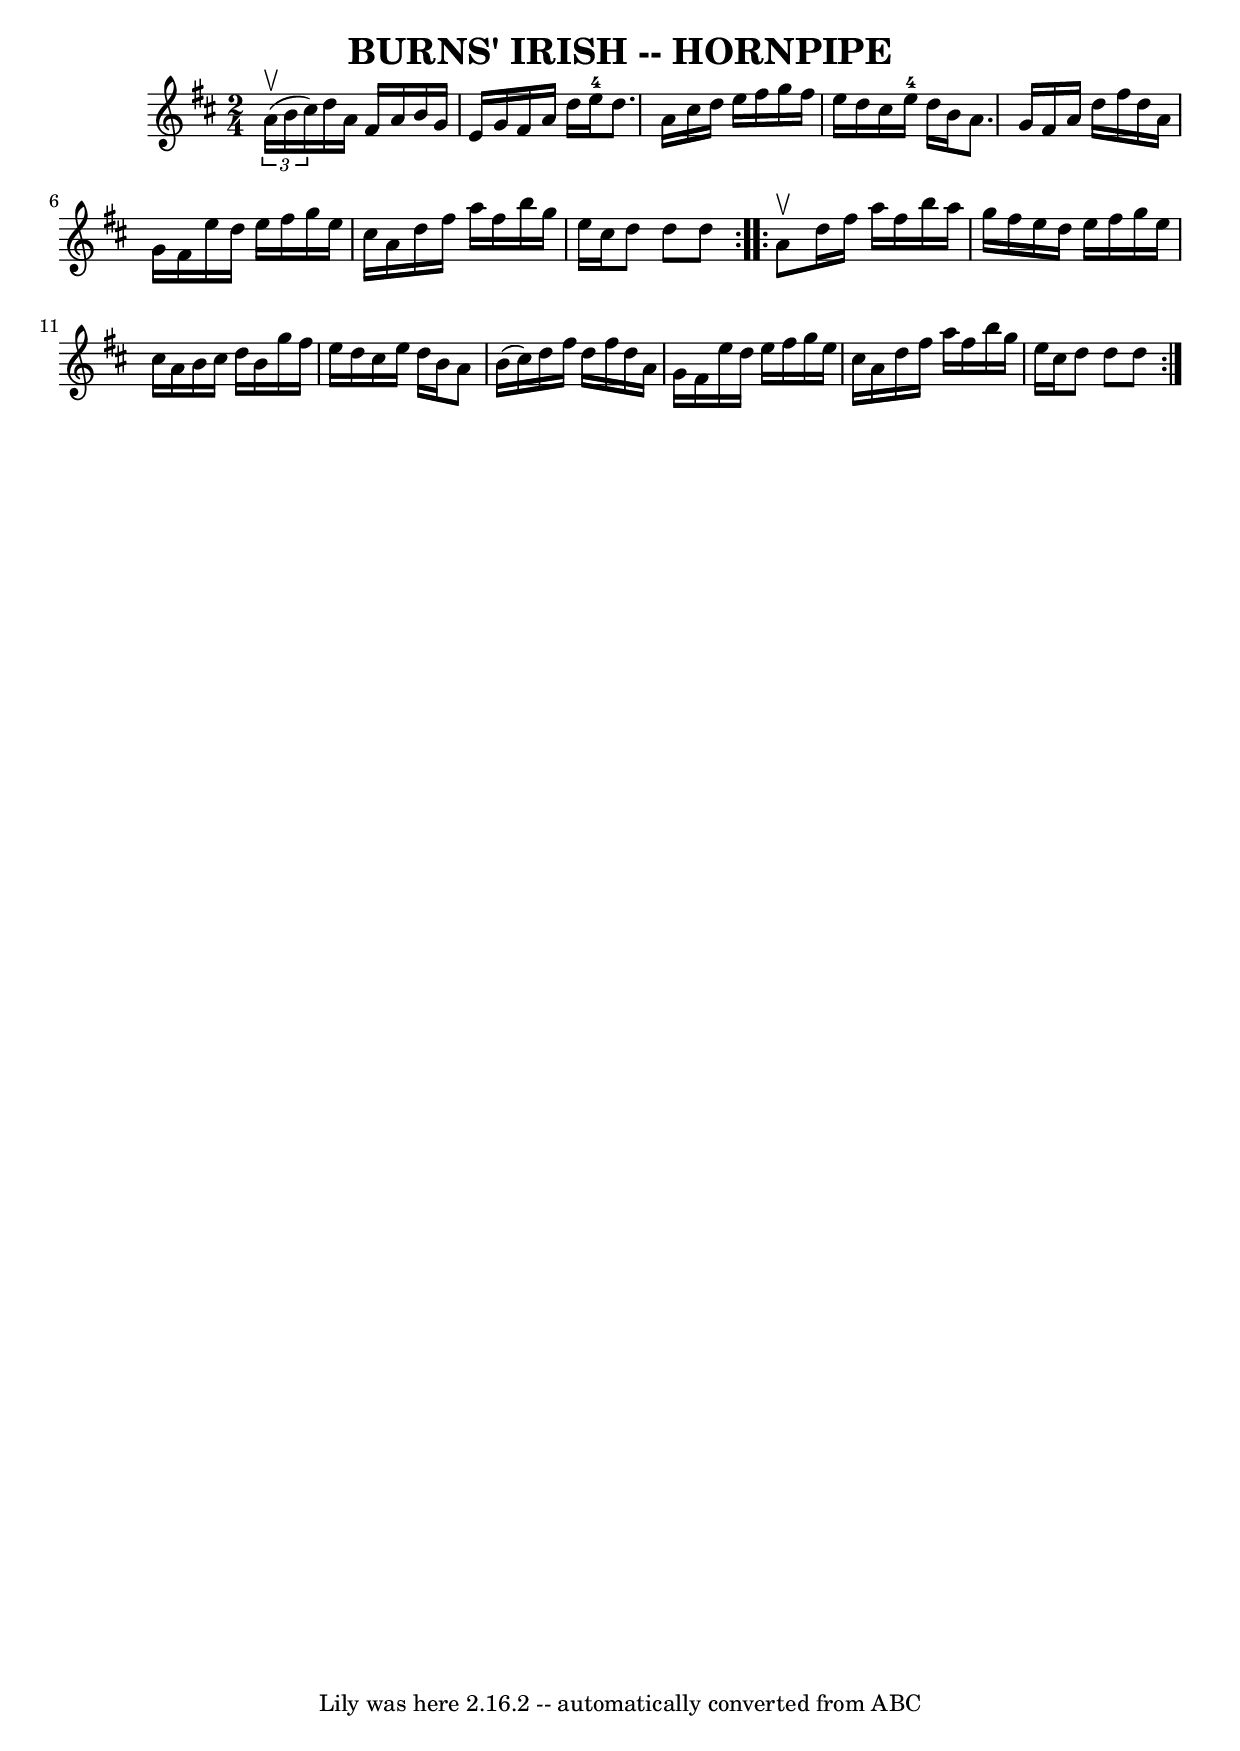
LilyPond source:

\version "2.7.40"
\include "Mammoth.ily"
\header {
	%% book = "Ryan's Mammoth Collection of Fiddle Tunes"
	crossRefNumber = "1"
	footnotes = ""
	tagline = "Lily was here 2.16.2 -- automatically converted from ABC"
	title = "BURNS' IRISH -- HORNPIPE"
}
voicedefault =  {


\repeat volta 2 {
\time 2/4 \key d \major   \times 2/3 { a'16 (^\upbow b'16 cis''16) }  
     |
 d''16 a'16 fis'16 a'16 b'16 g'16 e'16 g'16 
   |
 fis'16 a'16 d''16 e''16-4 d''8. a'16    |
 
 cis''16 d''16 e''16 fis''16 g''16 fis''16 e''16 d''16    
|
 cis''16 e''16-4 d''16 b'16 a'8. g'16    |
    
 |
 fis'16 a'16 d''16 fis''16 d''16 a'16 g'16    
fis'16    |
 e''16 d''16 e''16 fis''16 g''16 e''16    
cis''16 a'16    |
 d''16 fis''16 a''16 fis''16 b''16    
g''16 e''16 cis''16    |
 d''8 d''8 d''8    }     
\repeat volta 2 { a'8^\upbow       |
 d''16 fis''16 a''16    
fis''16 b''16 a''16 g''16 fis''16    |
 e''16 d''16    
e''16 fis''16 g''16 e''16 cis''16 a'16    |
 b'16    
cis''16 d''16 b'16 g''16 fis''16 e''16 d''16    |
   
cis''16 e''16 d''16 b'16 a'8 b'16 (cis''16)   |
     
|
 d''16 fis''16 d''16 fis''16 d''16 a'16 g'16    
fis'16    |
 e''16 d''16 e''16 fis''16 g''16 e''16    
cis''16 a'16    |
 d''16 fis''16 a''16 fis''16 b''16    
g''16 e''16 cis''16    |
 d''8 d''8 d''8    }   
}

\score{
    <<

	\context Staff="default"
	{
	    \voicedefault 
	}

    >>
	\layout {
	}
	\midi {}
}
